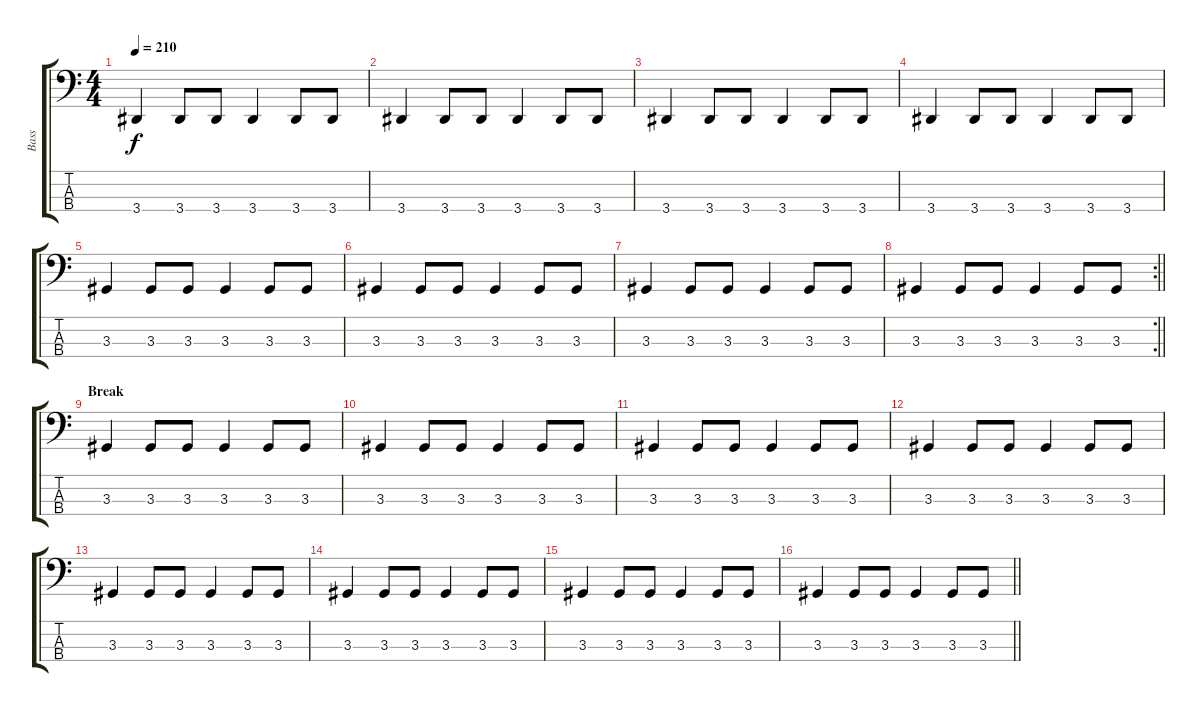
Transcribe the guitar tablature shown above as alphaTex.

\track ("Bass" "Bass") {instrument electricbasspick}
\staff {score tabs}
\tuning (Eb2 Bb1 F1 C1) {hide}
\ts (4 4)
\tempo 210
\clef f4
\ks c
3.4.4{dy f} 3.4.8 3.4.8 3.4.4 3.4.8 3.4.8 |
3.4.4 3.4.8 3.4.8 3.4.4 3.4.8 3.4.8 |
3.4.4 3.4.8 3.4.8 3.4.4 3.4.8 3.4.8 |
3.4.4 3.4.8 3.4.8 3.4.4 3.4.8 3.4.8 |
3.3.4 3.3.8 3.3.8 3.3.4 3.3.8 3.3.8 |
3.3.4 3.3.8 3.3.8 3.3.4 3.3.8 3.3.8 |
3.3.4 3.3.8 3.3.8 3.3.4 3.3.8 3.3.8 |
\rc 2
\barLineRight lightlight
3.3.4 3.3.8 3.3.8 3.3.4 3.3.8 3.3.8 |
\section ("" "Break")
3.3.4 3.3.8 3.3.8 3.3.4 3.3.8 3.3.8 |
3.3.4 3.3.8 3.3.8 3.3.4 3.3.8 3.3.8 |
3.3.4 3.3.8 3.3.8 3.3.4 3.3.8 3.3.8 |
3.3.4 3.3.8 3.3.8 3.3.4 3.3.8 3.3.8 |
3.3.4 3.3.8 3.3.8 3.3.4 3.3.8 3.3.8 |
3.3.4 3.3.8 3.3.8 3.3.4 3.3.8 3.3.8 |
3.3.4 3.3.8 3.3.8 3.3.4 3.3.8 3.3.8 |
\barLineRight lightlight
3.3.4 3.3.8 3.3.8 3.3.4 3.3.8 3.3.8
